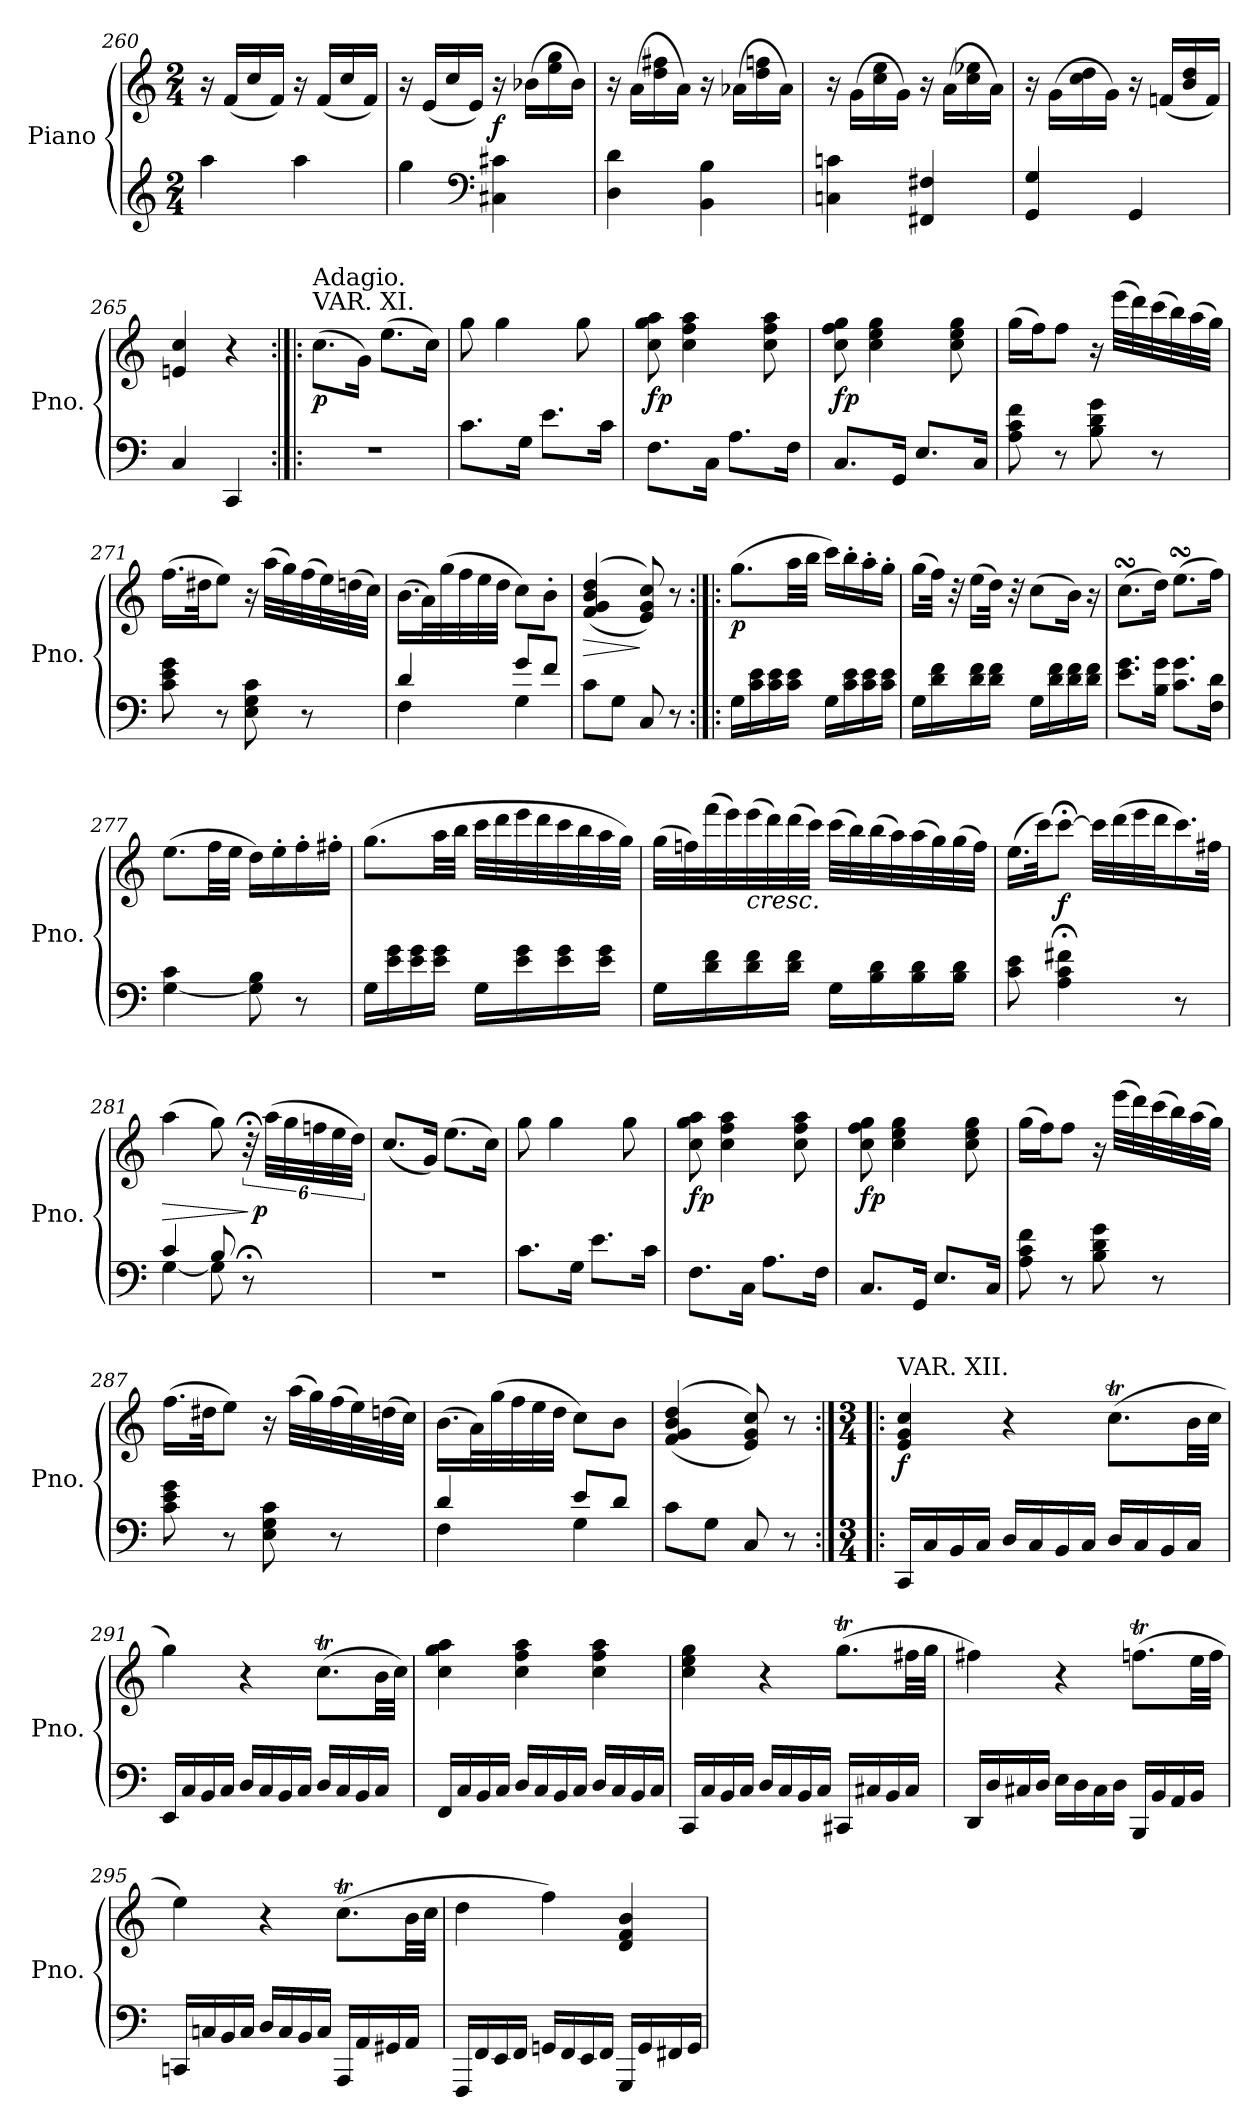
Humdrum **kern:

**kern	**kern	**dynam
*part1	*part1	*part1
*staff2	*staff1	*staff1/2
*I"Piano	*	*
*I'Pno.	*	*
*clefG2	*clefG2	*
*k[]	*k[]	*
*M2/4	*M2/4	*
=260	=260	=260
4aa\	16r	.
.	(<16f/LL	.
.	16cc/	.
.	16f/JJ)	.
4aa\	16r	.
.	(<16f/LL	.
.	16cc/	.
.	16f/JJ)	.
!!LO:LB:g=z
=261	=261	=261
4gg\	16r	.
.	(<16e/LL	.
.	16cc/	.
.	16e/JJ)	.
*clefF4	*	*
!	!	!LO:DY:b
4C#X\ 4c#X\	16r	f
.	(<16b-X\LL	.
.	16ee\ 16gg\	.
.	16b-\JJ)	.
=262	=262	=262
4D\ 4d\	16r	.
.	(<16a\LL	.
.	16dd\ 16ff#X\	.
.	16a\JJ)	.
4BB\ 4B\	16r	.
.	(<16a-X\LL	.
.	16dd\ 16ffn\	.
.	16a-\JJ)	.
=263	=263	=263
4Cn\ 4cn\	16r	.
.	(<16g\LL	.
.	16cc\ 16ee\	.
.	16g\JJ)	.
4FF#X/ 4F#X/	16r	.
.	(<16a\LL	.
.	16cc\ 16ee-X\	.
.	16a\JJ)	.
=264	=264	=264
4GG/ 4G/	16r	.
.	(<16g\LL	.
.	16cc\ 16dd\	.
.	16g\JJ)	.
4GG/	16r	.
.	(<16fn/LL	.
.	16b/ 16dd/	.
.	16f/JJ)	.
=265	=265	=265
4C/	4en/ 4cc/	.
4CC/	4r	.
!!LO:LB:g=z
=266:|!|:	=266:|!|:	=266:|!|:
*	*MM80	*
!	!LO:TX:a:t=VAR. XI.	!
!	!LO:TX:a:t=Adagio.	!
!	!	!LO:DY:b
2r	(>8.cc\L	p
.	16g\Jk)	.
.	(>8.ee\L	.
.	16cc\Jk)	.
=267	=267	=267
8.c\L	8gg\	.
.	4gg\	.
16G\Jk	.	.
8.e\L	.	.
.	8gg\	.
16c\Jk	.	.
=268	=268	=268
!	!	!LO:DY:b
8.F\L	8cc\ 8gg\ 8aa\	fp
.	4cc\ 4ff\ 4aa\	.
16C\Jk	.	.
8.A\L	.	.
.	8cc\ 8ff\ 8aa\	.
16F\Jk	.	.
=269	=269	=269
!	!	!LO:DY:b
8.C/L	8cc\ 8ff\ 8gg\	fp
.	4cc\ 4ee\ 4gg\	.
16GG/Jk	.	.
8.E/L	.	.
.	8cc\ 8ee\ 8gg\	.
16C/Jk	.	.
=270	=270	=270
8A\ 8c\ 8f\	(>16gg\LL	.
.	16ff\J)	.
8r	8ff\J	.
8B\ 8d\ 8g\	16r	.
.	(>32eee\LLL	.
.	32ddd\)	.
8r	(>32ccc\	.
.	32bb\)	.
.	(>32aa\	.
.	32gg\JJJ)	.
!!LO:LB:g=z
=271	=271	=271
8c\ 8e\ 8g\	(>16.ff\LL	.
.	32dd#X\JK	.
8r	8ee\J)	.
8E\ 8G\ 8c\	16r	.
.	(>32aa\LLL	.
.	32gg\)	.
8r	(>32ff\	.
.	32ee\)	.
.	(>32ddn\	.
.	32cc\JJJ)	.
=272	=272	=272
*^	*	*
4d/	4F\	(>16.b\LL	.
.	.	32a\L)	.
.	.	(>32gg\	.
.	.	32ff\	.
.	.	32ee\	.
.	.	32dd\JJJ	.
8g/L	4G\	8cc\L)	.
8f/J	.	8b'\J	.
*v	*v	*	*
=273	=273	=273
!	!	!LO:HP:b
8c\L	(>(<4f/ 4g/ 4b/ 4dd/	>
8G\J	.	.
8C/	8e/ 8g/ 8cc/))	]
8r	8r	.
=274:|!|:	=274:|!|:	=274:|!|:
!	!	!LO:DY:b
16G\LL	(>8.gg\L	p
16c\ 16e\	.	.
16c\ 16e\	.	.
16c\ 16e\JJ	32aa\LL	.
.	32bb\JJJ	.
16G\LL	16ccc\LL)	.
16c\ 16e\	16bb'\	.
16c\ 16e\	16aa'\	.
16c\ 16e\JJ	16gg'\JJ	.
=275	=275	=275
16G\LL	(>16gg\LL	.
16d\ 16f\	32ff\JJk)	.
.	32r	.
16d\ 16f\	(>16ee\LL	.
16d\ 16f\JJ	32dd\JJk)	.
.	32r	.
16G\LL	(>8cc\L	.
16d\ 16f\	.	.
16d\ 16f\	16b\Jk)	.
16d\ 16f\JJ	16r	.
!!LO:LB:g=z
=276	=276	=276
8.e\ 8.g\L	(>8.ccsSSs\L	.
16B\ 16g\Jk	16dd\Jk)	.
8.c\ 8.g\L	(>8.eesSsS\L	.
16F\ 16d\Jk	16ff\Jk)	.
=277	=277	=277
[4G\ 4c\	(>8.ee\L	.
.	32ff\LL	.
.	32ee\JJJ	.
8G\] 8B\	16dd\LL)	.
.	16ee'\	.
8r	16ff'\	.
.	16ff#X'\JJ	.
=278	=278	=278
16G\LL	(>8.gg\L	.
16e\ 16g\	.	.
16e\ 16g\	.	.
16e\ 16g\JJ	32aa\LL	.
.	32bb\JJJ	.
16G\LL	32ccc\LLL	.
.	32ddd\	.
16e\ 16g\	32eee\	.
.	32ddd\	.
16e\ 16g\	32ccc\	.
.	32bb\	.
16e\ 16g\JJ	32aa\	.
.	32gg\JJJ)	.
=279	=279	=279
16G\LL	(>32gg\LLL	.
.	32ffn\)	.
16d\ 16f\	(>32fff\	.
.	32eee\)	.
!	!LO:TX:b:i:t=cresc.	!
16d\ 16f\	(>32eee\	.
.	32ddd\)	.
16d\ 16f\JJ	(>32ddd\	.
.	32ccc\JJJ)	.
16G\LL	(>32ccc\LLL	.
.	32bb\)	.
16B\ 16d\	(>32bb\	.
.	32aa\)	.
16B\ 16d\	(>32aa\	.
.	32gg\)	.
16B\ 16d\JJ	(>32gg\	.
.	32ff\JJJ)	.
!!LO:PB:g=z
=280	=280	=280
8c\ 8e\	(>16.ee\LL	.
.	32ccc\JK)	.
!	!	!LO:DY:b
4A\;< 4c\;< 4f#X\;<	[8ccc;<\J	f
.	32ccc\LLL]	.
.	(>32ddd\	.
.	32eee\	.
.	32ddd\J	.
8r	16.ccc\)	.
.	32ff#X\JJk	.
=281	=281	=281
*^	*	*
!	!	!	!LO:HP:b
4c/	[4G\	(>4aa\	>
8B/	8G\]	8gg\)	.
8r;<	8ryy	48r;<	.
!	!	!	!LO:DY:n=1:b
.	.	(>48aa\LLL	] p
.	.	48gg\	.
*	*	*Xbrackettup	*
.	.	48ffn\	.
.	.	48ee\	.
.	.	48dd\JJJ)	.
*v	*v	*	*
=282	=282	=282
2r	(<8.cc/L	.
.	16g/Jk)	.
.	(>8.ee\L	.
.	16cc\Jk)	.
=283	=283	=283
8.c\L	8gg\	.
.	4gg\	.
16G\Jk	.	.
8.e\L	.	.
.	8gg\	.
16c\Jk	.	.
=284	=284	=284
!	!	!LO:DY:b
8.F\L	8cc\ 8gg\ 8aa\	fp
.	4cc\ 4ff\ 4aa\	.
16C\Jk	.	.
8.A\L	.	.
.	8cc\ 8ff\ 8aa\	.
16F\Jk	.	.
=285	=285	=285
!	!	!LO:DY:b
8.C/L	8cc\ 8ff\ 8gg\	fp
.	4cc\ 4ee\ 4gg\	.
16GG/Jk	.	.
8.E/L	.	.
.	8cc\ 8ee\ 8gg\	.
16C/Jk	.	.
!!LO:LB:g=z
=286	=286	=286
8A\ 8c\ 8f\	(>16gg\LL	.
.	16ff\J)	.
8r	8ff\J	.
8B\ 8d\ 8g\	16r	.
.	(>32eee\LLL	.
.	32ddd\)	.
8r	(>32ccc\	.
.	32bb\)	.
.	(>32aa\	.
.	32gg\JJJ)	.
=287	=287	=287
8c\ 8e\ 8g\	(>16.ff\LL	.
.	32dd#X\JK	.
8r	8ee\J)	.
8E\ 8G\ 8c\	16r	.
.	(>32aa\LLL	.
.	32gg\)	.
8r	(>32ff\	.
.	32ee\)	.
.	(>32ddn\	.
.	32cc\JJJ)	.
=288	=288	=288
*^	*	*
4d/	4F\	(>16.b\LL	.
.	.	32a\L)	.
.	.	(>32gg\	.
.	.	32ff\	.
.	.	32ee\	.
.	.	32dd\JJJ	.
8e/L	4G\	8cc\L)	.
8d/J	.	8b\J	.
*v	*v	*	*
=289	=289	=289
8c\L	(>(<4f/ 4g/ 4b/ 4dd/	.
8G\J	.	.
8C/	8e/ 8g/ 8cc/))	.
8r	8r	.
!!LO:LB:g=z
=290:|!|:	=290:|!|:	=290:|!|:
*M3/4	*M3/4	*
*	*MM120	*
!	!LO:TX:a:t=VAR. XII.	!
!	!	!LO:DY:b
16CC/LL	4e/ 4g/ 4cc/	f
16C/	.	.
16BB/	.	.
16C/JJ	.	.
16D/LL	4r	.
16C/	.	.
16BB/	.	.
16C/JJ	.	.
16D/LL	(>8.ccT\L	.
16C/	.	.
16BB/	.	.
16C/JJ	32b\LL	.
.	32cc\JJJ	.
=291	=291	=291
16EE/LL	4gg\)	.
16C/	.	.
16BB/	.	.
16C/JJ	.	.
16D/LL	4r	.
16C/	.	.
16BB/	.	.
16C/JJ	.	.
16D/LL	(>8.ccT\L	.
16C/	.	.
16BB/	.	.
16C/JJ	32b\LL	.
.	32cc\JJJ)	.
=292	=292	=292
16FF/LL	4cc\ 4gg\ 4aa\	.
16C/	.	.
16BB/	.	.
16C/JJ	.	.
16D/LL	4cc\ 4ff\ 4aa\	.
16C/	.	.
16BB/	.	.
16C/JJ	.	.
16D/LL	4cc\ 4ff\ 4aa\	.
16C/	.	.
16BB/	.	.
16C/JJ	.	.
=293	=293	=293
16CC/LL	4cc\ 4ee\ 4gg\	.
16C/	.	.
16BB/	.	.
16C/JJ	.	.
16D/LL	4r	.
16C/	.	.
16BB/	.	.
16C/JJ	.	.
16CC#X/LL	(>8.ggT\L	.
16C#X/	.	.
16BB/	.	.
16C#/JJ	32ff#X\LL	.
.	32gg\JJJ	.
!!LO:LB:g=z
=294	=294	=294
16DD/LL	4ff#X\)	.
16D/	.	.
16C#X/	.	.
16D/JJ	.	.
16E\LL	4r	.
16D\	.	.
16C#\	.	.
16D\JJ	.	.
16BBB/LL	(>8.ffnT\L	.
16BB/	.	.
16AA/	.	.
16BB/JJ	32ee\LL	.
.	32ff\JJJ	.
=295	=295	=295
16CCn/LL	4ee\)	.
16Cn/	.	.
16BB/	.	.
16C/JJ	.	.
16D/LL	4r	.
16C/	.	.
16BB/	.	.
16C/JJ	.	.
16AAA/LL	(>8.ccT\L	.
16AA/	.	.
16GG#X/	.	.
16AA/JJ	32b\LL	.
.	32cc\JJJ	.
=296	=296	=296
16FFF/LL	4dd\	.
16FF/	.	.
16EE/	.	.
16FF/JJ	.	.
16GGn/LL	4ff\)	.
16FF/	.	.
16EE/	.	.
16FF/JJ	.	.
16GGG/LL	4d/ 4f/ 4b/	.
16GG/	.	.
16FF#X/	.	.
16GG/JJ	.	.
=	=	=
*-	*-	*-
